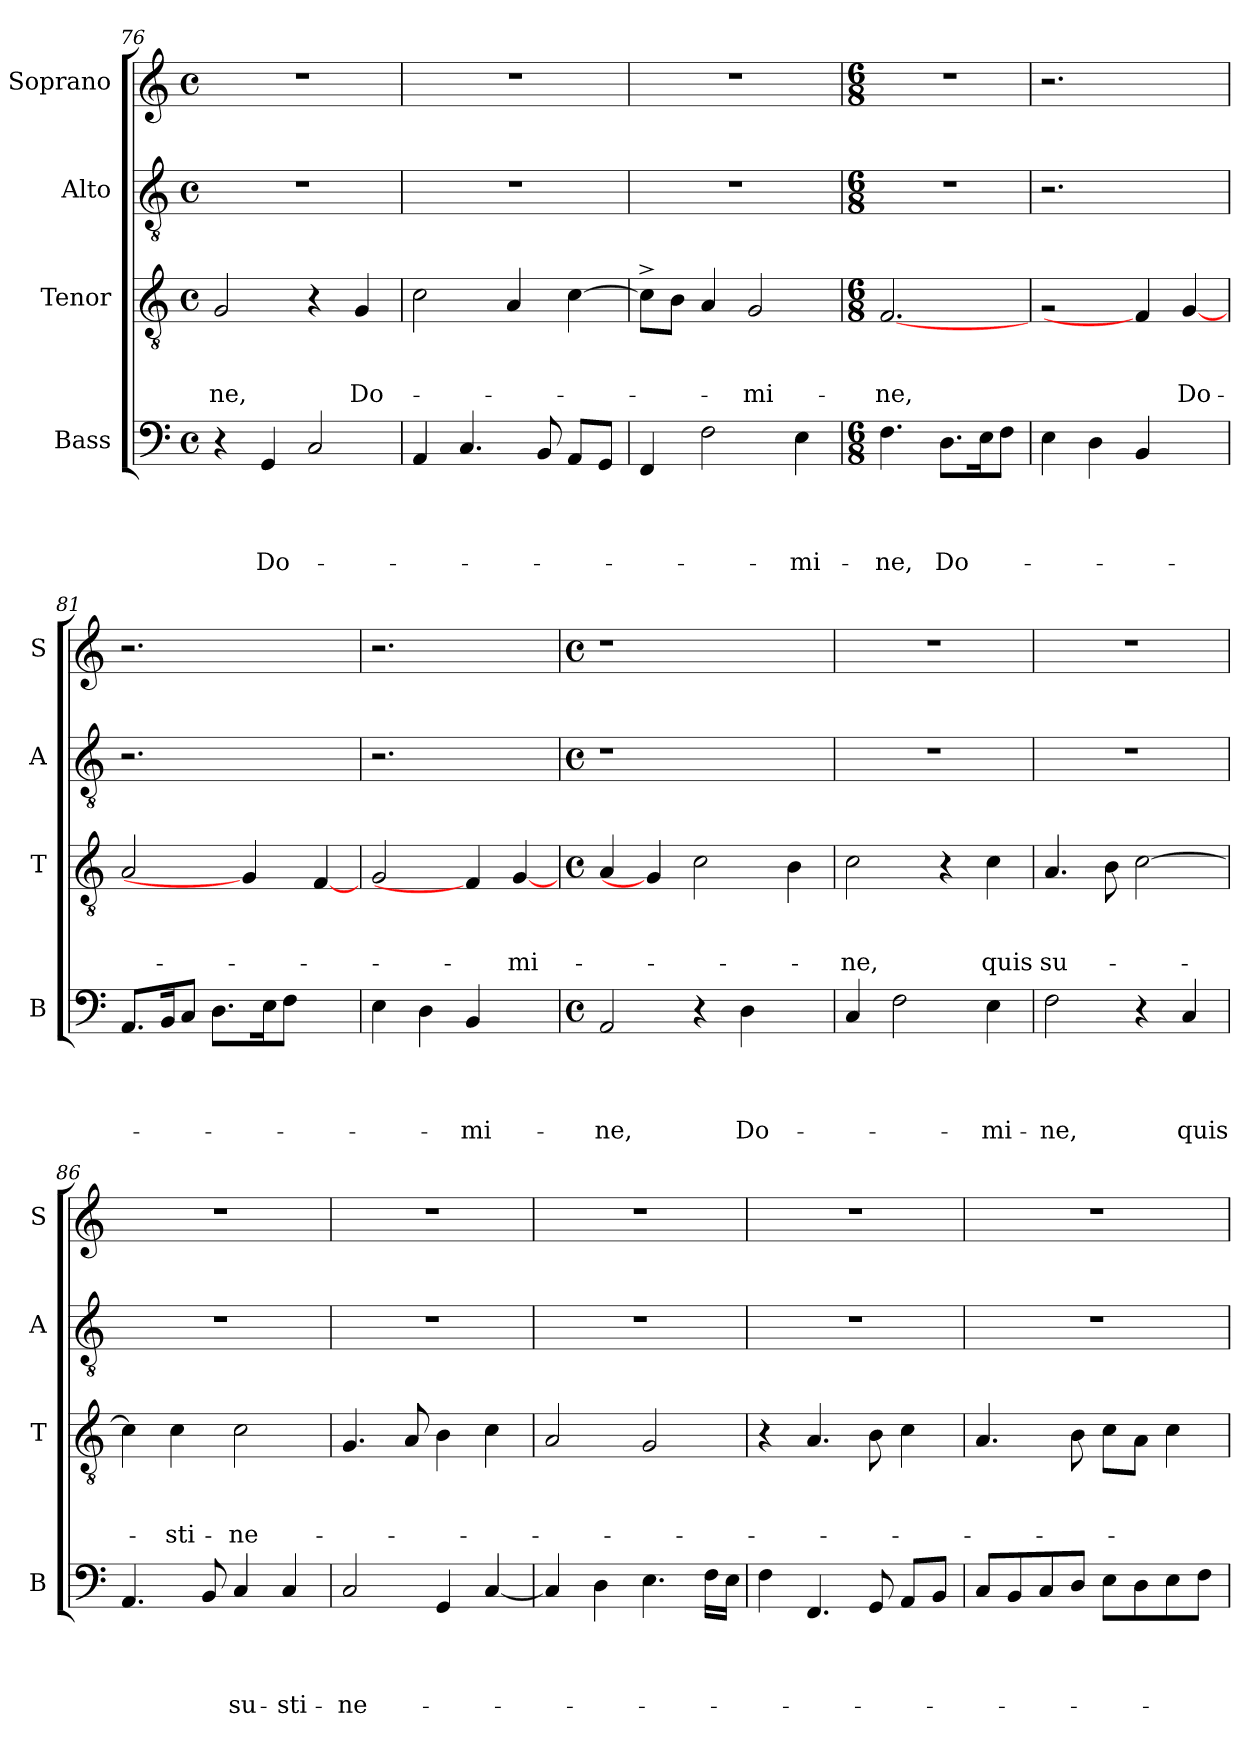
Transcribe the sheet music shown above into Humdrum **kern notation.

**kern	**text	**text	**text	**text	**kern	**text	**text	**text	**kern	**kern
*part4	*part4	*part4	*part4	*part4	*part3	*part3	*part3	*part3	*part2	*part1
*staff4	*staff4	*staff4	*staff4	*staff4	*staff3	*staff3	*staff3	*staff3	*staff2	*staff1
*I"Bass	*	*	*	*	*I"Tenor	*	*	*	*I"Alto	*I"Soprano
*I'B	*	*	*	*	*I'T	*	*	*	*I'A	*I'S
*clefF4	*	*	*	*	*clefGv2	*	*	*	*clefGv2	*clefG2
*k[]	*	*	*	*	*k[]	*	*	*	*k[]	*k[]
*C:	*	*	*	*	*C:	*	*	*	*C:	*C:
*M4/4	*	*	*	*	*M4/4	*	*	*	*M4/4	*M4/4
*met(c)	*	*	*	*	*met(c)	*	*	*	*met(c)	*met(c)
=76	=76	=76	=76	=76	=76	=76	=76	=76	=76	=76
!	!	!	!	!	!	!	!	!LO:LY:b	!	!
4r	.	.	.	.	2G/	.	.	-ne,	1r	1r
!	!	!	!	!LO:LY:b	!	!	!	!	!	!
4GG/	.	.	.	Do-	.	.	.	.	.	.
2C/	.	.	.	.	4r	.	.	.	.	.
!	!	!	!	!	!	!	!	!LO:LY:b	!	!
.	.	.	.	.	4G/	.	.	Do-	.	.
=77	=77	=77	=77	=77	=77	=77	=77	=77	=77	=77
4AA/	.	.	.	.	2c\	.	.	.	1r	1r
4.C/	.	.	.	.	.	.	.	.	.	.
.	.	.	.	.	4A/	.	.	.	.	.
8BB/	.	.	.	.	.	.	.	.	.	.
8AA/L	.	.	.	.	[<4c\	.	.	.	.	.
8GG/J	.	.	.	.	.	.	.	.	.	.
!!LO:LB:g=z
=78	=78	=78	=78	=78	=78	=78	=78	=78	=78	=78
4FF/	.	.	.	.	8c^>\L]	.	.	.	1r	1r
.	.	.	.	.	8B\J	.	.	.	.	.
2F\	.	.	.	.	4A/	.	.	.	.	.
!	!	!	!	!	!	!	!	!LO:LY:b	!	!
.	.	.	.	.	2G/	.	.	-mi-	.	.
!	!	!	!	!LO:LY:b	!	!	!	!	!	!
4E\	.	.	.	-mi-	.	.	.	.	.	.
=79	=79	=79	=79	=79	=79	=79	=79	=79	=79	=79
*M6/8	*	*	*	*	*M6/8	*	*	*	*M6/8	*M6/8
!	!	!	!	!LO:LY:b	!	!	!	!LO:LY:b	!	!
4.F\	.	.	.	-ne,	[2.F	.	.	-ne,	2.r	2.r
!	!	!	!	!LO:LY:b	!	!	!	!	!	!
8.D\L	.	.	.	Do-	.	.	.	.	.	.
16E\k	.	.	.	.	.	.	.	.	.	.
8F\J	.	.	.	.	.	.	.	.	.	.
=80	=80	=80	=80	=80	=80	=80	=80	=80	=80	=80
4E\	.	.	.	.	2rG	.	.	.	2.r	2.r
4D\	.	.	.	.	.	.	.	.	.	.
4BB/	.	.	.	.	4F]	.	.	.	.	.
!	!	!	!	!	!	!	!	!LO:LY:b	!	!
4ryy	.	.	.	.	[4G/	.	.	Do-	4ryy	4ryy
=81	=81	=81	=81	=81	=81	=81	=81	=81	=81	=81
8.AA/L	.	.	.	.	2A/	.	.	.	2.r	2.r
16BB/k	.	.	.	.	.	.	.	.	.	.
8C/J	.	.	.	.	.	.	.	.	.	.
8.D\L	.	.	.	.	.	.	.	.	.	.
.	.	.	.	.	4G/]	.	.	.	.	.
16E\k	.	.	.	.	.	.	.	.	.	.
8F\J	.	.	.	.	.	.	.	.	.	.
4ryy	.	.	.	.	[4F/	.	.	.	4ryy	4ryy
=82	=82	=82	=82	=82	=82	=82	=82	=82	=82	=82
4E\	.	.	.	.	2G/	.	.	.	2.r	2.r
4D\	.	.	.	.	.	.	.	.	.	.
!	!	!	!	!LO:LY:b	!	!	!	!	!	!
4BB/	.	.	.	-mi-	4F/]	.	.	.	.	.
!	!	!	!	!	!	!	!	!LO:LY:b	!	!
4ryy	.	.	.	.	[4G/	.	.	-mi-	4ryy	4ryy
=83	=83	=83	=83	=83	=83	=83	=83	=83	=83	=83
*M4/4	*	*	*	*	*M4/4	*	*	*	*M4/4	*M4/4
*met(c)	*	*	*	*	*met(c)	*	*	*	*met(c)	*met(c)
!	!	!	!	!LO:LY:b	!	!	!	!	!	!
2AA/	.	.	.	-ne,	4A/	.	.	.	1r	1r
.	.	.	.	.	4G/]	.	.	.	.	.
4r	.	.	.	.	2c\	.	.	.	.	.
!	!	!	!	!LO:LY:b	!	!	!	!	!	!
4D\	.	.	.	Do-	.	.	.	.	.	.
4ryy	.	.	.	.	4B\	.	.	.	4ryy	4ryy
!!LO:LB:g=z
=84	=84	=84	=84	=84	=84	=84	=84	=84	=84	=84
!	!	!	!	!	!	!	!	!LO:LY:b	!	!
4C/	.	.	.	.	2c\	.	.	-ne,	1r	1r
2F\	.	.	.	.	.	.	.	.	.	.
.	.	.	.	.	4r	.	.	.	.	.
!	!	!	!	!LO:LY:b	!	!	!	!LO:LY:b	!	!
4E\	.	.	.	-mi-	4c\	.	.	quis	.	.
=85	=85	=85	=85	=85	=85	=85	=85	=85	=85	=85
!	!	!	!	!LO:LY:b	!	!	!	!LO:LY:b	!	!
2F\	.	.	.	-ne,	4.A/	.	.	su-	1r	1r
.	.	.	.	.	8B\	.	.	.	.	.
4r	.	.	.	.	[>2c\	.	.	.	.	.
!	!	!	!	!LO:LY:b	!	!	!	!	!	!
4C/	.	.	.	quis	.	.	.	.	.	.
=86	=86	=86	=86	=86	=86	=86	=86	=86	=86	=86
4.AA/	.	.	.	.	4c\]	.	.	.	1r	1r
!	!	!	!	!	!	!	!	!LO:LY:b	!	!
.	.	.	.	.	4c\	.	.	-sti-	.	.
8BB/	.	.	.	.	.	.	.	.	.	.
!	!	!	!	!LO:LY:b	!	!	!	!LO:LY:b	!	!
4C/	.	.	.	su-	2c\	.	.	-ne-	.	.
!	!	!	!	!LO:LY:b	!	!	!	!	!	!
4C/	.	.	.	-sti-	.	.	.	.	.	.
=87	=87	=87	=87	=87	=87	=87	=87	=87	=87	=87
!	!	!	!	!LO:LY:b	!	!	!	!	!	!
2C/	.	.	.	-ne-	4.G/	.	.	.	1r	1r
.	.	.	.	.	8A/	.	.	.	.	.
4GG/	.	.	.	.	4B\	.	.	.	.	.
[<4C/	.	.	.	.	4c\	.	.	.	.	.
=88	=88	=88	=88	=88	=88	=88	=88	=88	=88	=88
4C/]	.	.	.	.	2A/	.	.	.	1r	1r
4D\	.	.	.	.	.	.	.	.	.	.
4.E\	.	.	.	.	2G/	.	.	.	.	.
16F\LL	.	.	.	.	.	.	.	.	.	.
16E\JJ	.	.	.	.	.	.	.	.	.	.
!!LO:LB:g=z
=89	=89	=89	=89	=89	=89	=89	=89	=89	=89	=89
4F\	.	.	.	.	4r	.	.	.	1r	1r
4.FF/	.	.	.	.	4.A/	.	.	.	.	.
8GG/	.	.	.	.	8B\	.	.	.	.	.
8AA/L	.	.	.	.	4c\	.	.	.	.	.
8BB/J	.	.	.	.	.	.	.	.	.	.
=90	=90	=90	=90	=90	=90	=90	=90	=90	=90	=90
8C/L	.	.	.	.	4.A/	.	.	.	1r	1r
8BB/	.	.	.	.	.	.	.	.	.	.
8C/	.	.	.	.	.	.	.	.	.	.
8D/J	.	.	.	.	8B\	.	.	.	.	.
8E\L	.	.	.	.	8c\L	.	.	.	.	.
8D\	.	.	.	.	8A\J	.	.	.	.	.
8E\	.	.	.	.	4c\	.	.	.	.	.
8F\J	.	.	.	.	.	.	.	.	.	.
=	=	=	=	=	=	=	=	=	=	=
*-	*-	*-	*-	*-	*-	*-	*-	*-	*-	*-
